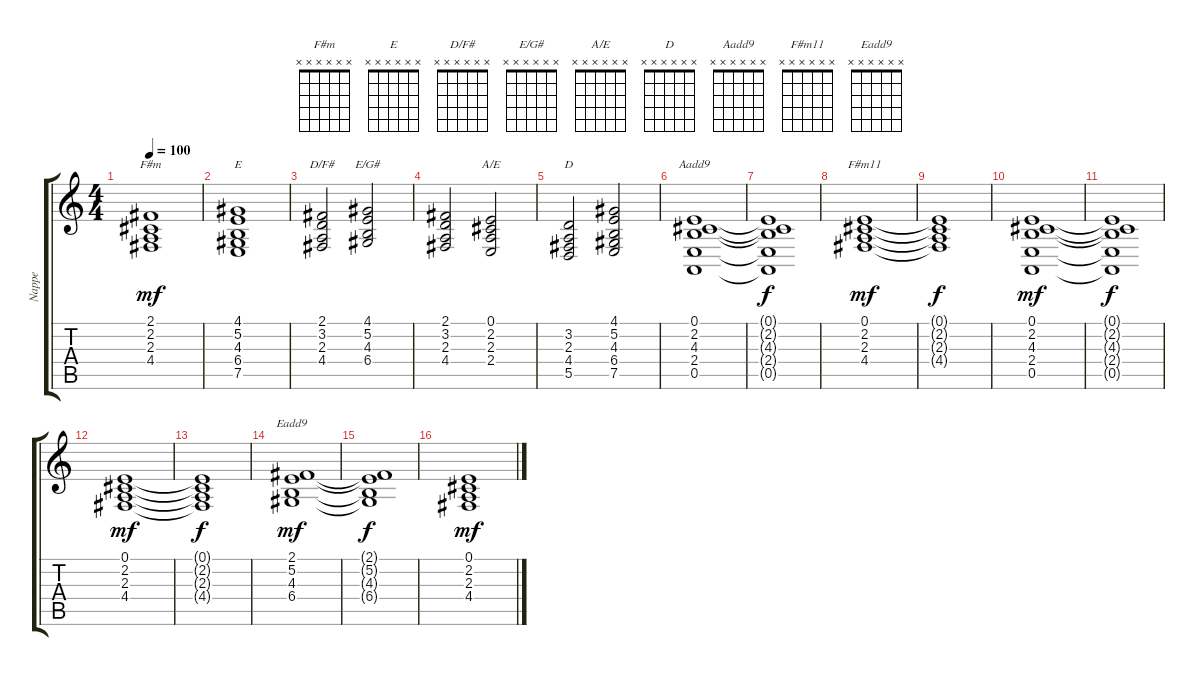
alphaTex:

\track ("Nappe" "Nappe") {instrument synthstrings1}
\staff {score tabs}
\tuning (E4 B3 G3 D3 A2 E2) {hide}
\chord ("F#m" x x x x x x) {firstfret 0}
\chord ("E" x x x x x x) {firstfret 0}
\chord ("D/F#" x x x x x x) {firstfret 0}
\chord ("E/G#" x x x x x x) {firstfret 0}
\chord ("A/E" x x x x x x) {firstfret 0}
\chord ("D" x x x x x x) {firstfret 0}
\chord ("Aadd9" x x x x x x) {firstfret 0}
\chord ("F#m11" x x x x x x) {firstfret 0}
\chord ("Eadd9" x x x x x x) {firstfret 0}
\ts (4 4)
\tempo 100
\clef g2
\ks c
(2.1 2.2 2.3 4.4).1{ch "F#m" dy mf} |
(4.1 5.2 4.3 6.4 7.5).1{ch "E"} |
(2.1 3.2 2.3 4.4).2{ch "D/F#"} (4.1 5.2 4.3 6.4).2{ch "E/G#"} |
(2.1 3.2 2.3 4.4).2 (0.1 2.2 2.3 2.4).2{ch "A/E"} |
(3.2 2.3 4.4 5.5).2{ch "D"} (4.1 5.2 4.3 6.4 7.5).2 |
(0.1 2.2 4.3 2.4 0.5).1{ch "Aadd9"} |
(0.1{t} 2.2{t} 4.3{t} 2.4{t} 0.5{t}).1{dy f} |
(0.1 2.2 2.3 4.4).1{ch "F#m11" dy mf} |
(0.1{t} 2.2{t} 2.3{t} 4.4{t}).1{dy f} |
(0.1 2.2 4.3 2.4 0.5).1{dy mf} |
(0.1{t} 2.2{t} 4.3{t} 2.4{t} 0.5{t}).1{dy f} |
(0.1 2.2 2.3 4.4).1{dy mf} |
(0.1{t} 2.2{t} 2.3{t} 4.4{t}).1{dy f} |
(2.1 5.2 4.3 6.4).1{ch "Eadd9" dy mf} |
(2.1{t} 5.2{t} 4.3{t} 6.4{t}).1{dy f} |
(0.1 2.2 2.3 4.4).1{dy mf}
